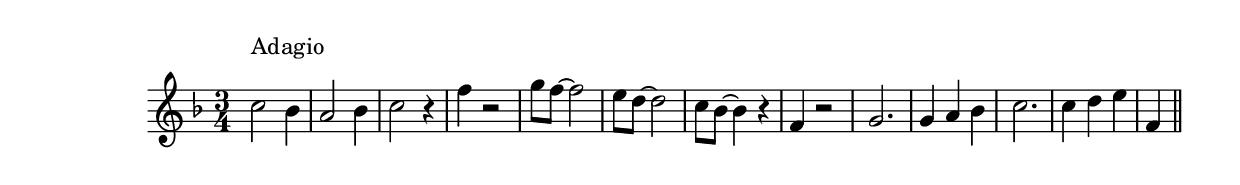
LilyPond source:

\version "2.14.0"
%{\header {
  composer = "B. Crowell"
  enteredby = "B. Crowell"
}%}
\score{{\key f \major
\time 3/4
%{\tempo 4=60
%}\relative c'' {
  c2^\markup{\column { "Adagio" " " }} bes4 | a2 bes4 | c2 r4 | f4 r2 | g8 f8~ f2 | e8 d8~ d2 | c8 bes8~ bes4 r | f4 r2 | g2. | g4 a bes | c2. | c4 d e | f,4
  \bar "||"
}

}}